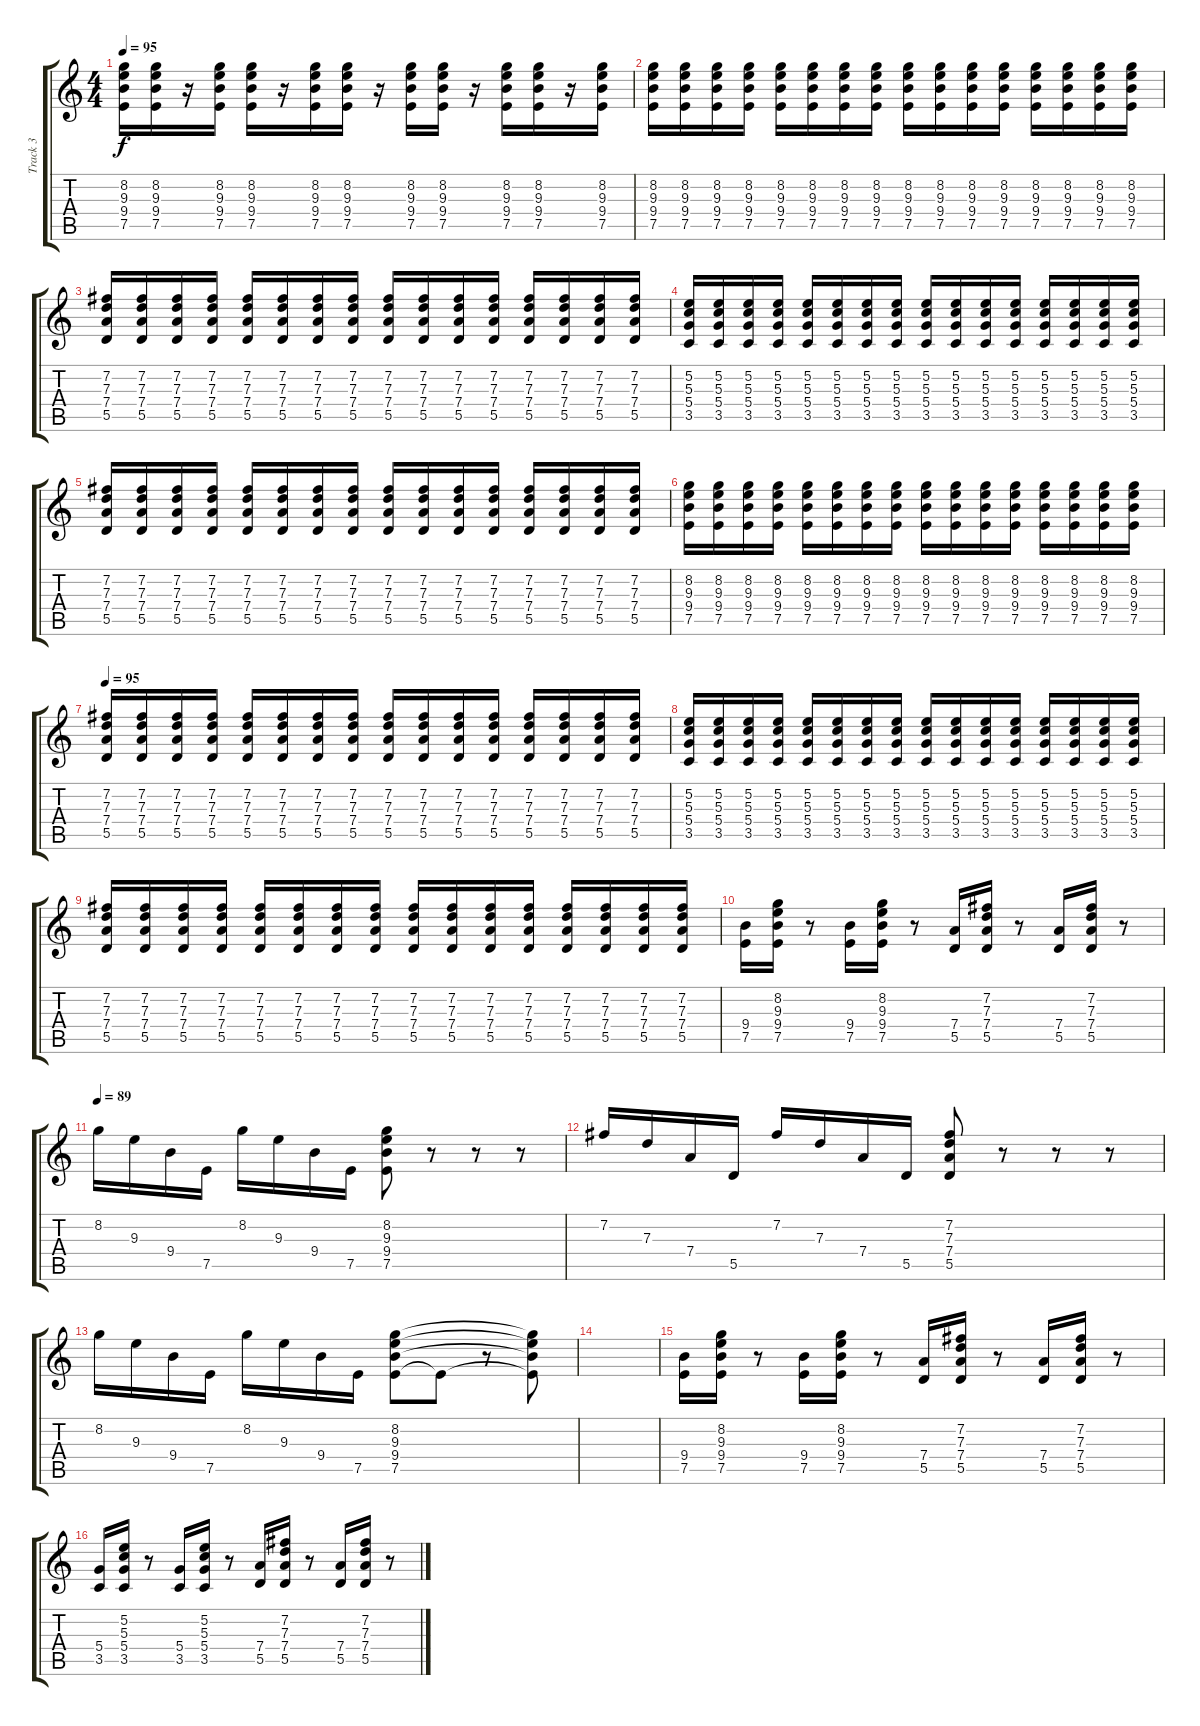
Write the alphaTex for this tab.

\track ("Track 3" "Track 3") {instrument overdrivenguitar}
\staff {score tabs}
\tuning (E4 B3 G3 D3 A2 E2) {hide}
\ts (4 4)
\tempo 95
\clef g2
\ks c
(8.2 9.3 9.4 7.5).16{dy f} (8.2 9.3 9.4 7.5).16 r.16 (8.2 9.3 9.4 7.5).16 (8.2 9.3 9.4 7.5).16 r.16 (8.2 9.3 9.4 7.5).16 (8.2 9.3 9.4 7.5).16 r.16 (8.2 9.3 9.4 7.5).16 (8.2 9.3 9.4 7.5).16 r.16 (8.2 9.3 9.4 7.5).16 (8.2 9.3 9.4 7.5).16 r.16 (8.2 9.3 9.4 7.5).16 |
(8.2 9.3 9.4 7.5).16 (8.2 9.3 9.4 7.5).16 (8.2 9.3 9.4 7.5).16 (8.2 9.3 9.4 7.5).16 (8.2 9.3 9.4 7.5).16 (8.2 9.3 9.4 7.5).16 (8.2 9.3 9.4 7.5).16 (8.2 9.3 9.4 7.5).16 (8.2 9.3 9.4 7.5).16 (8.2 9.3 9.4 7.5).16 (8.2 9.3 9.4 7.5).16 (8.2 9.3 9.4 7.5).16 (8.2 9.3 9.4 7.5).16 (8.2 9.3 9.4 7.5).16 (8.2 9.3 9.4 7.5).16 (8.2 9.3 9.4 7.5).16 |
(7.2 7.3 7.4 5.5).16 (7.2 7.3 7.4 5.5).16 (7.2 7.3 7.4 5.5).16 (7.2 7.3 7.4 5.5).16 (7.2 7.3 7.4 5.5).16 (7.2 7.3 7.4 5.5).16 (7.2 7.3 7.4 5.5).16 (7.2 7.3 7.4 5.5).16 (7.2 7.3 7.4 5.5).16 (7.2 7.3 7.4 5.5).16 (7.2 7.3 7.4 5.5).16 (7.2 7.3 7.4 5.5).16 (7.2 7.3 7.4 5.5).16 (7.2 7.3 7.4 5.5).16 (7.2 7.3 7.4 5.5).16 (7.2 7.3 7.4 5.5).16 |
(5.2 5.3 5.4 3.5).16 (5.2 5.3 5.4 3.5).16 (5.2 5.3 5.4 3.5).16 (5.2 5.3 5.4 3.5).16 (5.2 5.3 5.4 3.5).16 (5.2 5.3 5.4 3.5).16 (5.2 5.3 5.4 3.5).16 (5.2 5.3 5.4 3.5).16 (5.2 5.3 5.4 3.5).16 (5.2 5.3 5.4 3.5).16 (5.2 5.3 5.4 3.5).16 (5.2 5.3 5.4 3.5).16 (5.2 5.3 5.4 3.5).16 (5.2 5.3 5.4 3.5).16 (5.2 5.3 5.4 3.5).16 (5.2 5.3 5.4 3.5).16 |
(7.2 7.3 7.4 5.5).16 (7.2 7.3 7.4 5.5).16 (7.2 7.3 7.4 5.5).16 (7.2 7.3 7.4 5.5).16 (7.2 7.3 7.4 5.5).16 (7.2 7.3 7.4 5.5).16 (7.2 7.3 7.4 5.5).16 (7.2 7.3 7.4 5.5).16 (7.2 7.3 7.4 5.5).16 (7.2 7.3 7.4 5.5).16 (7.2 7.3 7.4 5.5).16 (7.2 7.3 7.4 5.5).16 (7.2 7.3 7.4 5.5).16 (7.2 7.3 7.4 5.5).16 (7.2 7.3 7.4 5.5).16 (7.2 7.3 7.4 5.5).16 |
(8.2 9.3 9.4 7.5).16 (8.2 9.3 9.4 7.5).16 (8.2 9.3 9.4 7.5).16 (8.2 9.3 9.4 7.5).16 (8.2 9.3 9.4 7.5).16 (8.2 9.3 9.4 7.5).16 (8.2 9.3 9.4 7.5).16 (8.2 9.3 9.4 7.5).16 (8.2 9.3 9.4 7.5).16 (8.2 9.3 9.4 7.5).16 (8.2 9.3 9.4 7.5).16 (8.2 9.3 9.4 7.5).16 (8.2 9.3 9.4 7.5).16 (8.2 9.3 9.4 7.5).16 (8.2 9.3 9.4 7.5).16 (8.2 9.3 9.4 7.5).16 |
\tempo 95
(7.2 7.3 7.4 5.5).16 (7.2 7.3 7.4 5.5).16 (7.2 7.3 7.4 5.5).16 (7.2 7.3 7.4 5.5).16 (7.2 7.3 7.4 5.5).16 (7.2 7.3 7.4 5.5).16 (7.2 7.3 7.4 5.5).16 (7.2 7.3 7.4 5.5).16 (7.2 7.3 7.4 5.5).16 (7.2 7.3 7.4 5.5).16 (7.2 7.3 7.4 5.5).16 (7.2 7.3 7.4 5.5).16 (7.2 7.3 7.4 5.5).16 (7.2 7.3 7.4 5.5).16 (7.2 7.3 7.4 5.5).16 (7.2 7.3 7.4 5.5).16 |
(5.2 5.3 5.4 3.5).16 (5.2 5.3 5.4 3.5).16 (5.2 5.3 5.4 3.5).16 (5.2 5.3 5.4 3.5).16 (5.2 5.3 5.4 3.5).16 (5.2 5.3 5.4 3.5).16 (5.2 5.3 5.4 3.5).16 (5.2 5.3 5.4 3.5).16 (5.2 5.3 5.4 3.5).16 (5.2 5.3 5.4 3.5).16 (5.2 5.3 5.4 3.5).16 (5.2 5.3 5.4 3.5).16 (5.2 5.3 5.4 3.5).16 (5.2 5.3 5.4 3.5).16 (5.2 5.3 5.4 3.5).16 (5.2 5.3 5.4 3.5).16 |
(7.2 7.3 7.4 5.5).16 (7.2 7.3 7.4 5.5).16 (7.2 7.3 7.4 5.5).16 (7.2 7.3 7.4 5.5).16 (7.2 7.3 7.4 5.5).16 (7.2 7.3 7.4 5.5).16 (7.2 7.3 7.4 5.5).16 (7.2 7.3 7.4 5.5).16 (7.2 7.3 7.4 5.5).16 (7.2 7.3 7.4 5.5).16 (7.2 7.3 7.4 5.5).16 (7.2 7.3 7.4 5.5).16 (7.2 7.3 7.4 5.5).16 (7.2 7.3 7.4 5.5).16 (7.2 7.3 7.4 5.5).16 (7.2 7.3 7.4 5.5).16 |
(9.4 7.5).16 (8.2 9.3 9.4 7.5).16 r.8 (9.4 7.5).16 (8.2 9.3 9.4 7.5).16 r.8 (7.4 5.5).16 (7.2 7.3 7.4 5.5).16 r.8 (7.4 5.5).16 (7.2 7.3 7.4 5.5).16 r.8 |
\tempo 89
8.2.16{volume 14} 9.3.16 9.4.16 7.5.16 8.2.16 9.3.16 9.4.16 7.5.16 (8.2 9.3 9.4 7.5).8 r.8 r.8 r.8 |
7.2.16 7.3.16 7.4.16 5.5.16 7.2.16 7.3.16 7.4.16 5.5.16 (7.2 7.3 7.4 5.5).8 r.8 r.8 r.8 |
8.2.16 9.3.16 9.4.16 7.5.16 8.2.16 9.3.16 9.4.16 7.5.16 (8.2 9.3 9.4 7.5).8 7.5{t}.8 r.8 (8.2{t} 9.3{t} 9.4{t} 7.5{t}).8 |
|
(9.4 7.5).16 (8.2 9.3 9.4 7.5).16 r.8 (9.4 7.5).16 (8.2 9.3 9.4 7.5).16 r.8 (7.4 5.5).16 (7.2 7.3 7.4 5.5).16 r.8 (7.4 5.5).16 (7.2 7.3 7.4 5.5).16 r.8 |
(5.4 3.5).16 (5.2 5.3 5.4 3.5).16 r.8 (5.4 3.5).16 (5.2 5.3 5.4 3.5).16 r.8 (7.4 5.5).16 (7.2 7.3 7.4 5.5).16 r.8 (7.4 5.5).16 (7.2 7.3 7.4 5.5).16 r.8
